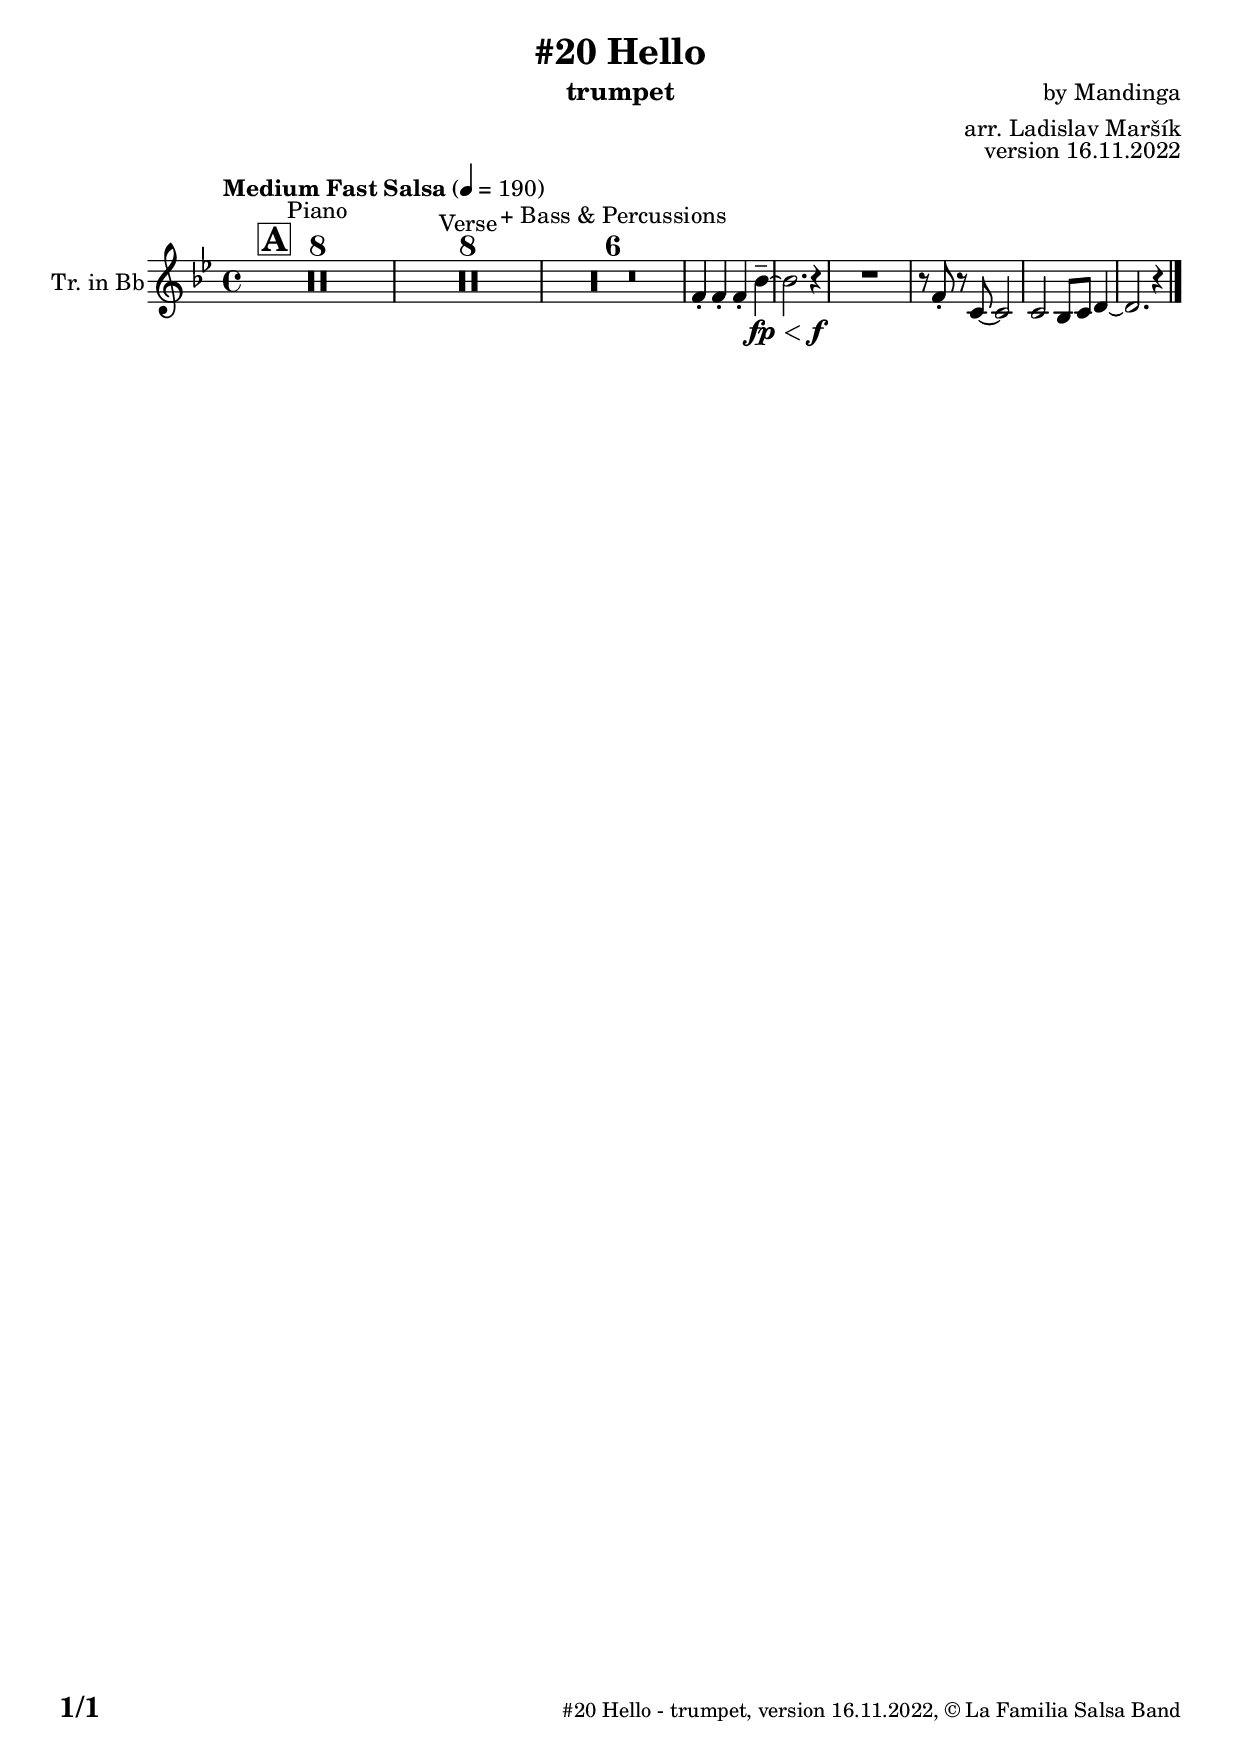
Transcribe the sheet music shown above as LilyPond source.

\version "2.24.0"

% Sheet revision 2022_09

\header {
  title = "#20 Hello"
  instrument = "trumpet"
  composer = "by Mandinga"
  arranger = "arr. Ladislav Maršík"
  opus = "version 16.11.2022"
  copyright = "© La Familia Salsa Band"
}

inst =
#(define-music-function
  (string)
  (string?)
  #{ <>^\markup \abs-fontsize #16 \bold \box #string #})

makePercent = #(define-music-function (note) (ly:music?)
                 (make-music 'PercentEvent 'length (ly:music-length note)))

#(define (test-stencil grob text)
   (let* ((orig (ly:grob-original grob))
          (siblings (ly:spanner-broken-into orig)) ; have we been split?
          (refp (ly:grob-system grob))
          (left-bound (ly:spanner-bound grob LEFT))
          (right-bound (ly:spanner-bound grob RIGHT))
          (elts-L (ly:grob-array->list (ly:grob-object left-bound 'elements)))
          (elts-R (ly:grob-array->list (ly:grob-object right-bound 'elements)))
          (break-alignment-L
           (filter
            (lambda (elt) (grob::has-interface elt 'break-alignment-interface))
            elts-L))
          (break-alignment-R
           (filter
            (lambda (elt) (grob::has-interface elt 'break-alignment-interface))
            elts-R))
          (break-alignment-L-ext (ly:grob-extent (car break-alignment-L) refp X))
          (break-alignment-R-ext (ly:grob-extent (car break-alignment-R) refp X))
          (num
           (markup text))
          (num
           (if (or (null? siblings)
                   (eq? grob (car siblings)))
               num
               (make-parenthesize-markup num)))
          (num (grob-interpret-markup grob num))
          (num-stil-ext-X (ly:stencil-extent num X))
          (num-stil-ext-Y (ly:stencil-extent num Y))
          (num (ly:stencil-aligned-to num X CENTER))
          (num
           (ly:stencil-translate-axis
            num
            (+ (interval-length break-alignment-L-ext)
               (* 0.5
                  (- (car break-alignment-R-ext)
                     (cdr break-alignment-L-ext))))
            X))
          (bracket-L
           (markup
            #:path
            0.1 ; line-thickness
            `((moveto 0.5 ,(* 0.5 (interval-length num-stil-ext-Y)))
              (lineto ,(* 0.5
                          (- (car break-alignment-R-ext)
                             (cdr break-alignment-L-ext)
                             (interval-length num-stil-ext-X)))
                      ,(* 0.5 (interval-length num-stil-ext-Y)))
              (closepath)
              (rlineto 0.0
                       ,(if (or (null? siblings) (eq? grob (car siblings)))
                            -1.0 0.0)))))
          (bracket-R
           (markup
            #:path
            0.1
            `((moveto ,(* 0.5
                          (- (car break-alignment-R-ext)
                             (cdr break-alignment-L-ext)
                             (interval-length num-stil-ext-X)))
                      ,(* 0.5 (interval-length num-stil-ext-Y)))
              (lineto 0.5
                      ,(* 0.5 (interval-length num-stil-ext-Y)))
              (closepath)
              (rlineto 0.0
                       ,(if (or (null? siblings) (eq? grob (last siblings)))
                            -1.0 0.0)))))
          (bracket-L (grob-interpret-markup grob bracket-L))
          (bracket-R (grob-interpret-markup grob bracket-R))
          (num (ly:stencil-combine-at-edge num X LEFT bracket-L 0.4))
          (num (ly:stencil-combine-at-edge num X RIGHT bracket-R 0.4)))
     num))

#(define-public (Measure_attached_spanner_engraver context)
   (let ((span '())
         (finished '())
         (event-start '())
         (event-stop '()))
     (make-engraver
      (listeners ((measure-counter-event engraver event)
                  (if (= START (ly:event-property event 'span-direction))
                      (set! event-start event)
                      (set! event-stop event))))
      ((process-music trans)
       (if (ly:stream-event? event-stop)
           (if (null? span)
               (ly:warning "You're trying to end a measure-attached spanner but you haven't started one.")
               (begin (set! finished span)
                 (ly:engraver-announce-end-grob trans finished event-start)
                 (set! span '())
                 (set! event-stop '()))))
       (if (ly:stream-event? event-start)
           (begin (set! span (ly:engraver-make-grob trans 'MeasureCounter event-start))
             (set! event-start '()))))
      ((stop-translation-timestep trans)
       (if (and (ly:spanner? span)
                (null? (ly:spanner-bound span LEFT))
                (moment<=? (ly:context-property context 'measurePosition) ZERO-MOMENT))
           (ly:spanner-set-bound! span LEFT
                                  (ly:context-property context 'currentCommandColumn)))
       (if (and (ly:spanner? finished)
                (moment<=? (ly:context-property context 'measurePosition) ZERO-MOMENT))
           (begin
            (if (null? (ly:spanner-bound finished RIGHT))
                (ly:spanner-set-bound! finished RIGHT
                                       (ly:context-property context 'currentCommandColumn)))
            (set! finished '())
            (set! event-start '())
            (set! event-stop '()))))
      ((finalize trans)
       (if (ly:spanner? finished)
           (begin
            (if (null? (ly:spanner-bound finished RIGHT))
                (set! (ly:spanner-bound finished RIGHT)
                      (ly:context-property context 'currentCommandColumn)))
            (set! finished '())))
       (if (ly:spanner? span)
           (begin
            (ly:warning "I think there's a dangling measure-attached spanner :-(")
            (ly:grob-suicide! span)
            (set! span '())))))))

\layout {
  \context {
    \Staff
    \consists #Measure_attached_spanner_engraver
    \override MeasureCounter.font-encoding = #'latin1
    \override MeasureCounter.font-size = 0
    \override MeasureCounter.outside-staff-padding = 2
    \override MeasureCounter.outside-staff-horizontal-padding = #0
  }
}

repeatBracket = #(define-music-function
                  (parser location N note)
                  (number? ly:music?)
                  #{
                    \override Staff.MeasureCounter.stencil =
                    #(lambda (grob) (test-stencil grob #{ #(string-append(number->string N) "x") #} ))
                    \startMeasureCount
                    \repeat volta #N { $note }
                    \stopMeasureCount
                  #}
                  )

Trumpet = \new Voice
\transpose c d
\relative c' {
  \set Staff.instrumentName = \markup {
    \center-align { "Tr. in Bb" }
  }
  \set Staff.midiInstrument = "trumpet"
  \set Staff.midiMaximumVolume = #1.0

  \key f \minor
  \time 4/4
  \tempo "Medium Fast Salsa" 4 = 190
  
  \inst "A"

  R1*8 ^\markup { "Piano" }
  
  R1*8 ^\markup { "Verse" }
  
  R1*6 ^\markup { "+ Bass & Percussions" }
  
  es4 -. es -.  es -. as \tenuto \fp \< ~ |
  as2.  r4  \! \f |
  R1 |
  r8 es -. r bes ~ bes2 |
  bes2 as8 bes c4 ~ |
  c2. r4 |

  \label #'lastPage
  \bar "|."
}

\score {
  \compressMMRests \new Staff \with {
    \consists "Volta_engraver"
  }
  {
    \Trumpet
  }
  \layout {
    \context {
      \Score
      \remove "Volta_engraver"
    }
  }
}

\paper {
  system-system-spacing =
  #'((basic-distance . 14)
     (minimum-distance . 10)
     (padding . 1)
     (stretchability . 60))
  between-system-padding = #2
  bottom-margin = 5\mm

  print-page-number = ##t
  print-first-page-number = ##t
  oddHeaderMarkup = \markup \fill-line { " " }
  evenHeaderMarkup = \markup \fill-line { " " }
  oddFooterMarkup = \markup {
    \fill-line {
      \bold \fontsize #2
      \concat { \fromproperty #'page:page-number-string "/" \page-ref #'lastPage "0" "?" }

      \fontsize #-1
      \concat { \fromproperty #'header:title " - " \fromproperty #'header:instrument ", " \fromproperty #'header:opus ", " \fromproperty #'header:copyright }
    }
  }
  evenFooterMarkup = \markup {
    \fill-line {
      \fontsize #-1
      \concat { \fromproperty #'header:title " - " \fromproperty #'header:instrument ", " \fromproperty #'header:opus ", " \fromproperty #'header:copyright }

      \bold \fontsize #2
      \concat { \fromproperty #'page:page-number-string "/" \page-ref #'lastPage "0" "?" }
    }
  }
}